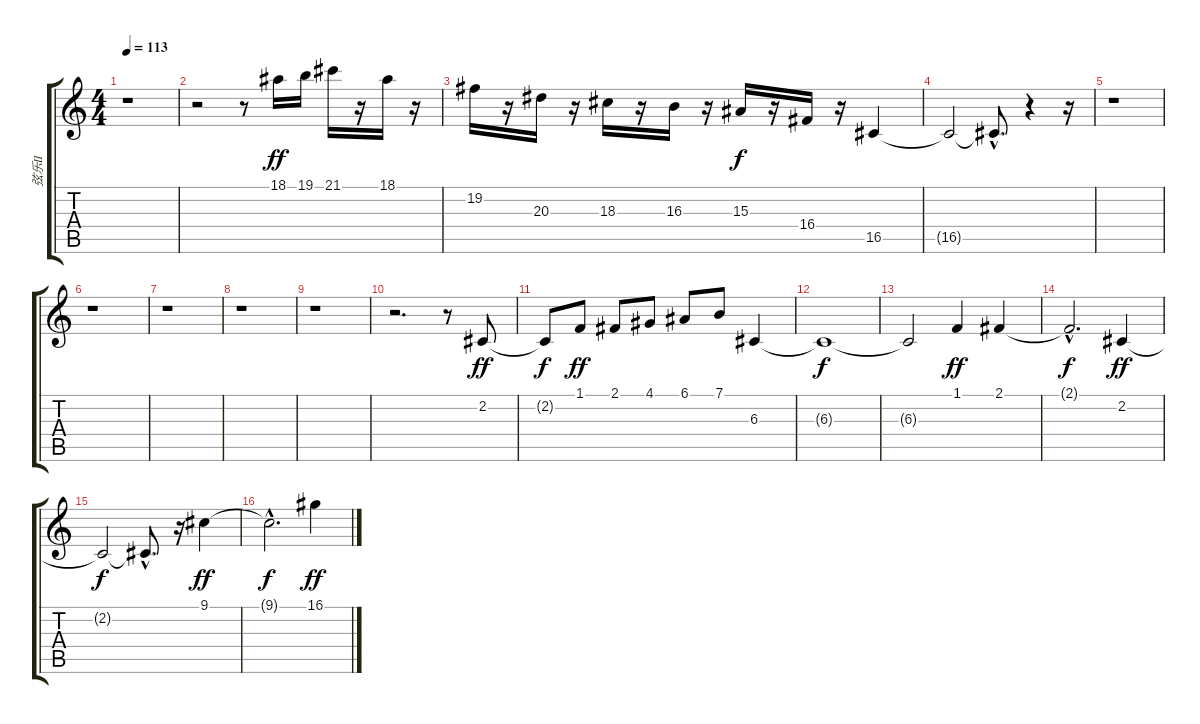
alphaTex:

\track ("弦乐II" "弦乐II") {instrument stringensemble1}
\staff {score tabs}
\tuning (E4 B3 G3 D3 A2 E2) {hide}
\ts (4 4)
\tempo 113
\clef g2
\ks c
r.1{dy f} |
r.2 r.8 18.1.16{dy ff volume 14} 19.1.16 21.1.16 r.16 18.1.16 r.16 |
19.2.16{volume 13} r.16 20.3.16{volume 13} r.16 18.3.16{volume 13} r.16 16.3.16{volume 13} r.16 15.3.16{dy f volume 13} r.16 16.4.16{volume 13} r.16 16.5.4{volume 13} |
16.5{t}.2 16.5{hac t}.8{d} r.4 r.16 |
r.1 |
r.1 |
r.1 |
r.1 |
r.1 |
r.2{d} r.8 2.2.8{dy ff volume 14} |
2.2{t}.8{dy f} 1.1.8{dy ff} 2.1.8 4.1.8 6.1.8 7.1.8 6.3.4 |
6.3{t}.1{dy f} |
6.3{t}.2 1.1.4{dy ff} 2.1.4 |
2.1{hac t}.2{d dy f} 2.2.4{dy ff} |
2.2{t}.2{dy f} 2.2{hac t}.8{d} r.16 9.1.4{dy ff} |
9.1{hac t}.2{d dy f} 16.1.4{dy ff}
